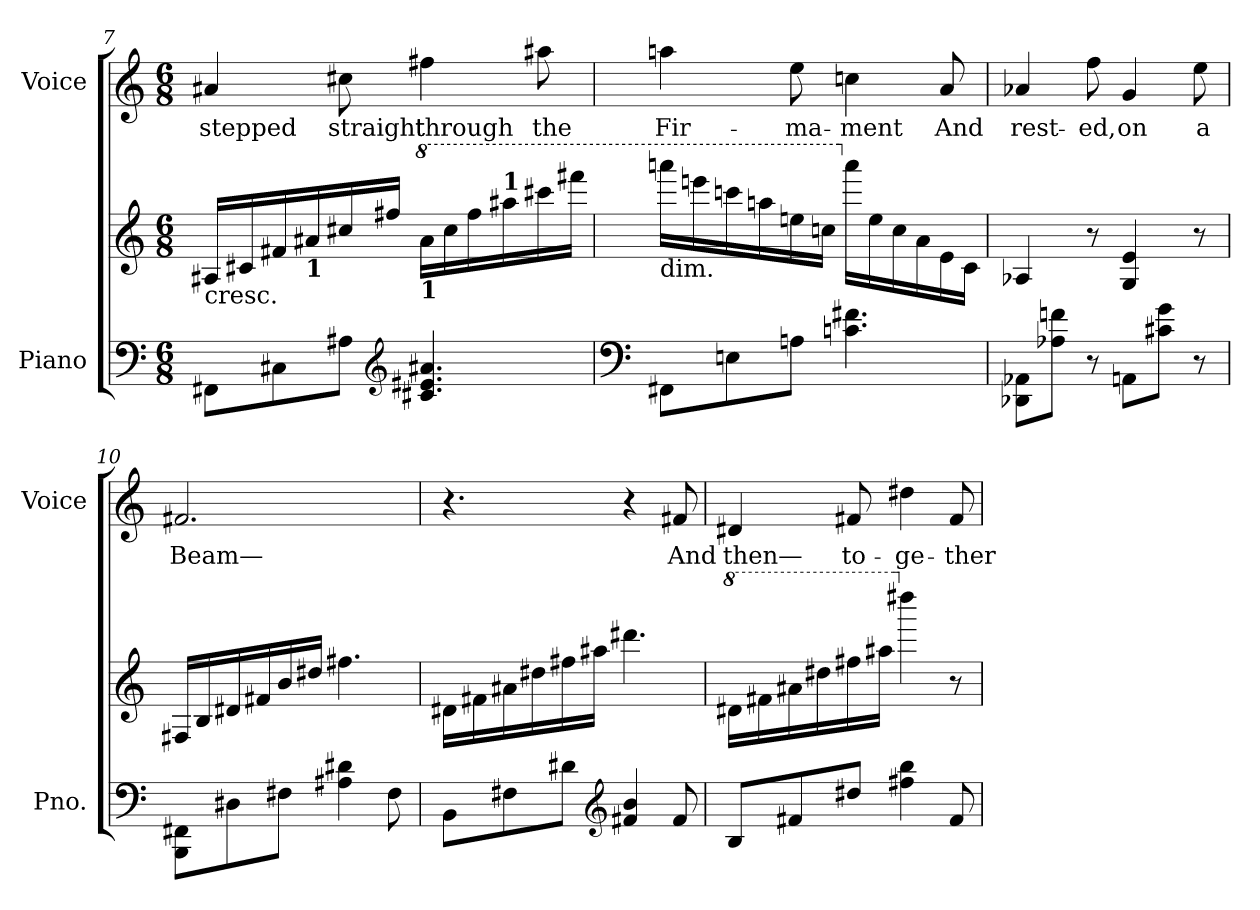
**kern	**kern	**kern	**text
*part2	*part2	*part1	*part1
*staff3	*staff2	*staff1	*staff1
*I"Piano	*	*I"Voice	*
*I'Pno.	*	*I'Voice	*
!!LO:LB:g=z
*clefF4	*clefG2	*clefG2	*
*k[]	*k[]	*k[]	*
*M6/8	*M6/8	*M6/8	*
=7	=7	=7	=7
!	!LO:TX:b:t=cresc.	!	!
!	!	!	!LO:LY:b:color=#000000
8FF#Xi\L	16A#Xi/LL	4a#Xi/	stepped
.	16c#Xi/	.	.
8C#Xi\	16f#Xi/	.	.
!	!LO:TX:b:B:t=1	!	!
.	16a#Xi/	.	.
!	!	!	!LO:LY:b:color=#000000
8A#Xi\J	16cc#Xi/	8cc#Xi\	straight
.	16ff#Xi/JJ	.	.
*clefG2	*	*	*
*	*8va	*	*
!	!LO:TX:b:B:t=1	!	!
!	!	!	!LO:LY:b:color=#000000
4.c#Xi/ 4.e#Xi 4.a#Xi	16aa#i\LL	4ff#Xi\	through
.	16ccc#i\	.	.
.	16fff#i\	.	.
!	!LO:TX:a:B:t=1	!	!
.	16aaa#Xi\	.	.
!	!	!	!LO:LY:b:color=#000000
.	16cccc#Xi\	8aa#Xi\	the
.	16ffff#Xi\JJ	.	.
=8	=8	=8	=8
*clefF4	*	*	*
!	!LO:TX:b:t=dim.	!	!
!	!	!	!LO:LY:b:color=#000000
8FF#Xi\L	16aaaani\LL	4aani\	Fir-
.	16eeeeni\	.	.
8Eni\	16ccccni\	.	.
.	16aaani\	.	.
!	!	!	!LO:LY:b:color=#000000
8Ani\J	16eeeni\	8eei\	-ma-
.	16cccni\JJ	.	.
*	*X8va	*	*
!	!	!	!LO:LY:b:color=#000000
4.cni\ 4.f#Xi	16aaai\LL	4ccni\	-ment
.	16eei\	.	.
.	16cci\	.	.
.	16ai\	.	.
!	!	!	!LO:LY:b:color=#000000
.	16ei\	8ai/	And
.	16ci\JJ	.	.
!!LO:PB:g=z
=9	=9	=9	=9
!	!	!	!LO:LY:b:color=#000000
8DD-Xi\ 8AA-XiL	4A-Xi/	4a-Xi/	rest-
8A-Xi\ 8fniJ	.	.	.
!	!	!	!LO:LY:b:color=#000000
8r	8r	8ffi\	-ed,
!	!	!	!LO:LY:b:color=#000000
8AAni\L	4Gi/ 4ei	4gi/	on
8c#Xi\ 8giJ	.	.	.
!	!	!	!LO:LY:b:color=#000000
8r	8r	8eei\	a
=10	=10	=10	=10
!	!	!	!LO:LY:b:color=#000000
8BBBi\ 8FF#XiL	16F#Xi/LL	2.f#Xi/	Beam—
.	16Bi/	.	.
8D#Xi\	16d#Xi/	.	.
.	16f#Xi/	.	.
8F#Xi\J	16bi/	.	.
.	16dd#Xi/JJ	.	.
4A#Xi\ 4d#Xi	4.ff#Xi\	.	.
8F#i\	.	.	.
=11	=11	=11	=11
8BBi\L	16d#Xi\LL	4.r	.
.	16f#Xi\	.	.
8F#Xi\	16a#Xi\	.	.
.	16dd#Xi\	.	.
8d#Xi\J	16ff#Xi\	.	.
.	16aa#Xi\JJ	.	.
*clefG2	*	*	*
4f#Xi/ 4bi	4.ddd#Xi\	4r	.
!	!	!	!LO:LY:b:color=#000000
8f#i/	.	8f#Xi/	And
!!LO:LB:g=z
=12	=12	=12	=12
*	*8va	*	*
!	!	!	!LO:LY:b:color=#000000
8Bi/L	16dd#Xi\LL	4d#Xi/	then—
.	16ff#Xi\	.	.
8f#Xi/	16aa#Xi\	.	.
.	16ddd#Xi\	.	.
!	!	!	!LO:LY:b:color=#000000
8dd#Xi/J	16fff#Xi\	8f#Xi/	to-
.	16aaa#Xi\JJ	.	.
*	*X8va	*	*
!	!	!	!LO:LY:b:color=#000000
4ff#Xi\ 4bbi	4dddd#Xi\	4dd#Xi\	-ge-
!	!	!	!LO:LY:b:color=#000000
8f#i/	8r	8f#i/	-ther
=	=	=	=
*-	*-	*-	*-
